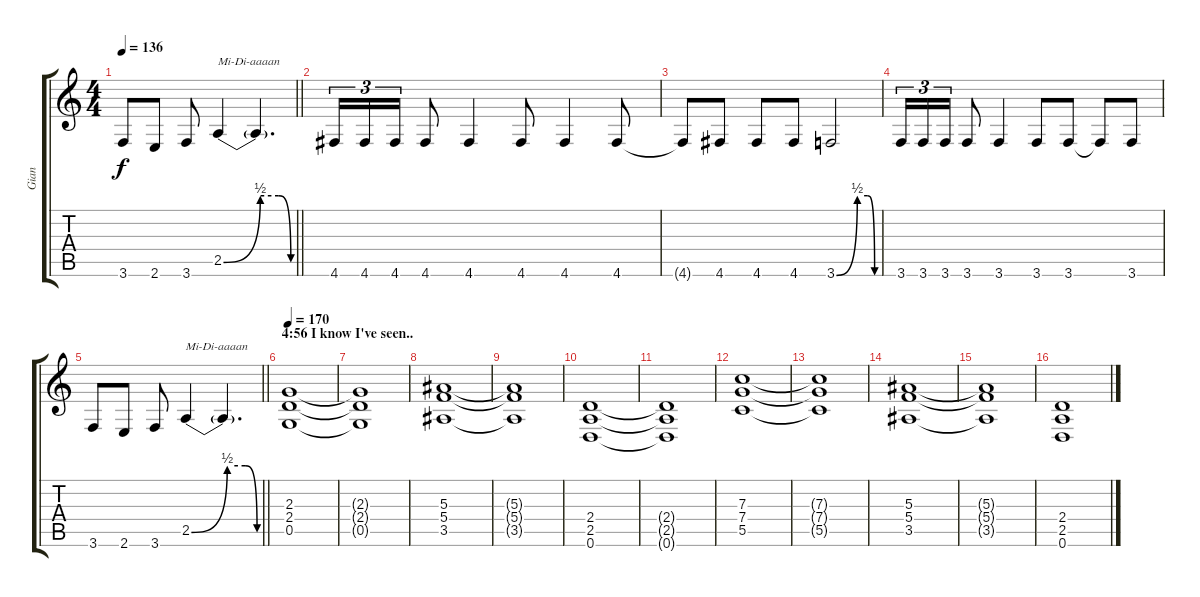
\track ("Gian" "Gian") {instrument distortionguitar}
\staff {score tabs}
\tuning (D4 A3 F3 C3 G2 D2) {hide}
\ts (4 4)
\tempo 136
\clef g2
\barLineRight lightlight
\ks c
3.6.8{dy f} 2.6.8 3.6.8 2.5{be (custom 0 0 30 2 45 2 55 0 60 0)}.4{txt "Mi-Di-aaaan"} 2.5{t}.4{d} |
4.6.16{tu (3 2)} 4.6.16{tu (3 2)} 4.6.16{tu (3 2)} 4.6.8 4.6.4 4.6.8 4.6.4 4.6.8 |
4.6{t}.8 4.6.8 4.6.8 4.6.8 3.6{be (custom 0 0 30 2 45 2 55 0 60 0)}.2 |
3.6.16{tu (3 2)} 3.6.16{tu (3 2)} 3.6.16{tu (3 2)} 3.6.8 3.6.4 3.6.8 3.6.8 3.6{t}.8 3.6.8 |
\barLineRight lightlight
3.6.8 2.6.8 3.6.8 2.5{be (custom 0 0 30 2 45 2 55 0 60 0)}.4{txt "Mi-Di-aaaan"} 2.5{t}.4{d} |
\section ("" "4:56 I know I've seen..")
\tempo 170
(2.3 2.4 0.5).1 |
(2.3{t} 2.4{t} 0.5{t}).1 |
(5.3 5.4 3.5).1 |
(5.3{t} 5.4{t} 3.5{t}).1 |
(2.4 2.5 0.6).1 |
(2.4{t} 2.5{t} 0.6{t}).1 |
(7.3 7.4 5.5).1 |
(7.3{t} 7.4{t} 5.5{t}).1 |
(5.3 5.4 3.5).1 |
(5.3{t} 5.4{t} 3.5{t}).1 |
(2.4 2.5 0.6).1
